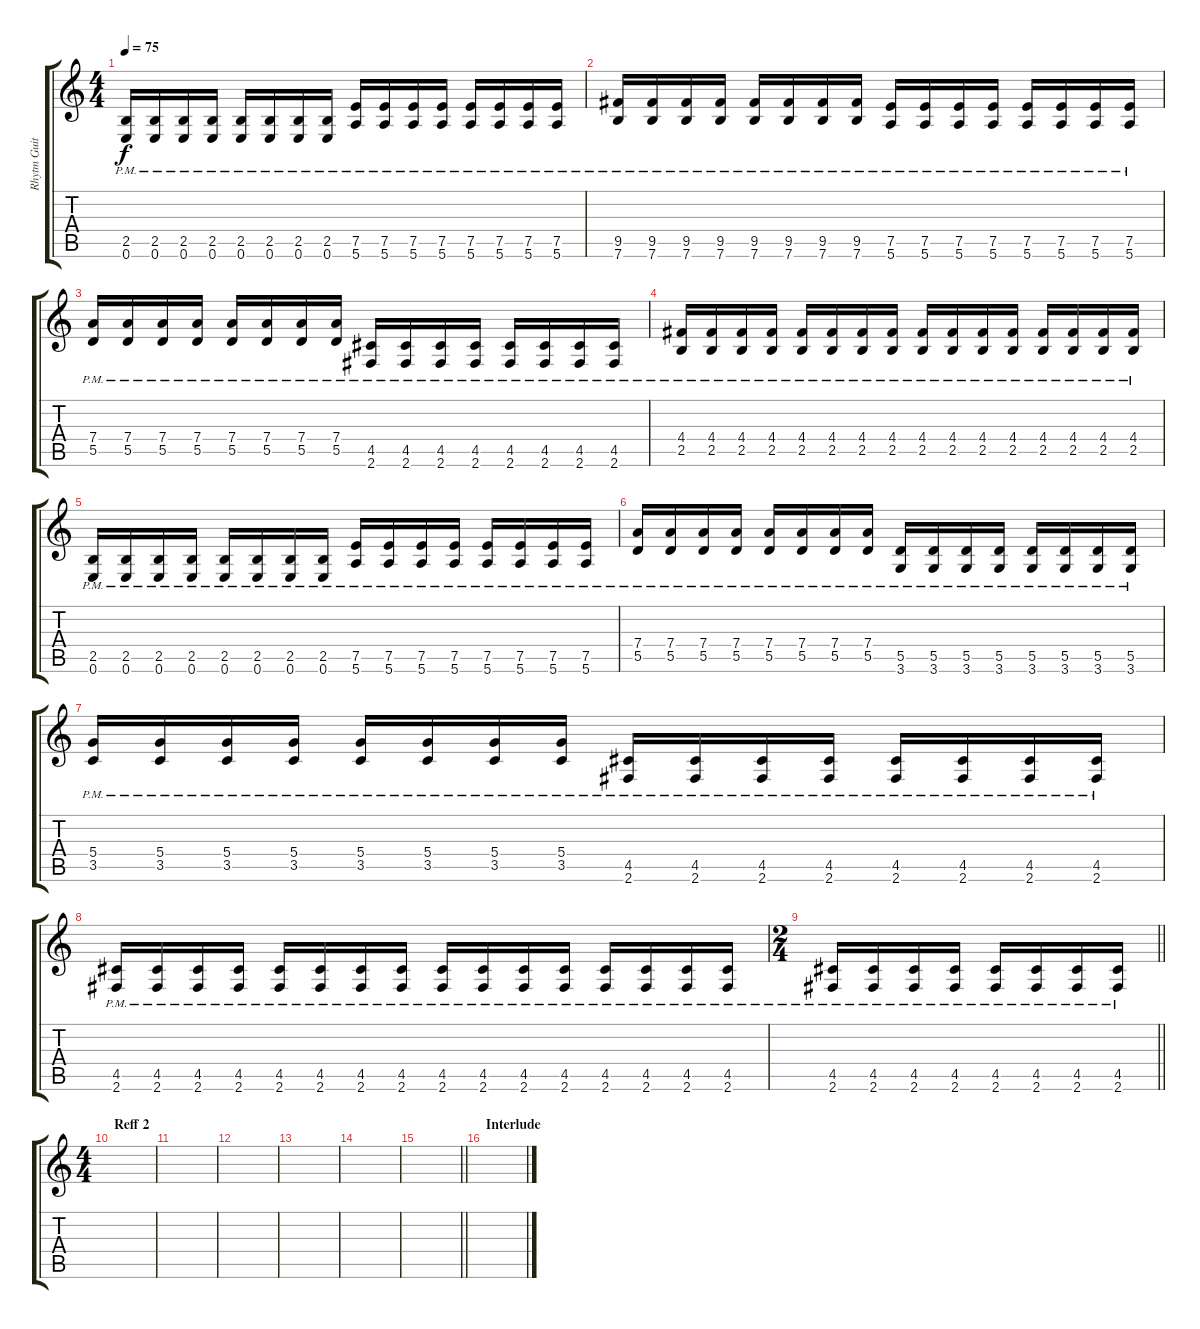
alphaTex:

\track ("Rhytm Guitar 2 " "Rhytm Guit") {instrument electricguitarmuted}
\staff {score tabs}
\tuning (E4 B3 G3 D3 A2 E2) {hide}
\ts (4 4)
\tempo 75
\clef g2
\ks c
(2.5{pm} 0.6{pm}).16{dy f} (2.5{pm} 0.6{pm}).16 (2.5{pm} 0.6{pm}).16 (2.5{pm} 0.6{pm}).16 (2.5{pm} 0.6{pm}).16 (2.5{pm} 0.6{pm}).16 (2.5{pm} 0.6{pm}).16 (2.5{pm} 0.6{pm}).16 (7.5{pm} 5.6{pm}).16 (7.5{pm} 5.6{pm}).16 (7.5{pm} 5.6{pm}).16 (7.5{pm} 5.6{pm}).16 (7.5{pm} 5.6{pm}).16 (7.5{pm} 5.6{pm}).16 (7.5{pm} 5.6{pm}).16 (7.5{pm} 5.6{pm}).16 |
(9.5{pm} 7.6{pm}).16 (9.5{pm} 7.6{pm}).16 (9.5{pm} 7.6{pm}).16 (9.5{pm} 7.6{pm}).16 (9.5{pm} 7.6{pm}).16 (9.5{pm} 7.6{pm}).16 (9.5{pm} 7.6{pm}).16 (9.5{pm} 7.6{pm}).16 (7.5{pm} 5.6{pm}).16 (7.5{pm} 5.6{pm}).16 (7.5{pm} 5.6{pm}).16 (7.5{pm} 5.6{pm}).16 (7.5{pm} 5.6{pm}).16 (7.5{pm} 5.6{pm}).16 (7.5{pm} 5.6{pm}).16 (7.5{pm} 5.6{pm}).16 |
(7.4{pm} 5.5{pm}).16 (7.4{pm} 5.5{pm}).16 (7.4{pm} 5.5{pm}).16 (7.4{pm} 5.5{pm}).16 (7.4{pm} 5.5{pm}).16 (7.4{pm} 5.5{pm}).16 (7.4{pm} 5.5{pm}).16 (7.4{pm} 5.5{pm}).16 (4.5{pm} 2.6{pm}).16 (4.5{pm} 2.6{pm}).16 (4.5{pm} 2.6{pm}).16 (4.5{pm} 2.6{pm}).16 (4.5{pm} 2.6{pm}).16 (4.5{pm} 2.6{pm}).16 (4.5{pm} 2.6{pm}).16 (4.5{pm} 2.6{pm}).16 |
(4.4{pm} 2.5{pm}).16 (4.4{pm} 2.5{pm}).16 (4.4{pm} 2.5{pm}).16 (4.4{pm} 2.5{pm}).16 (4.4{pm} 2.5{pm}).16 (4.4{pm} 2.5{pm}).16 (4.4{pm} 2.5{pm}).16 (4.4{pm} 2.5{pm}).16 (4.4{pm} 2.5{pm}).16 (4.4{pm} 2.5{pm}).16 (4.4{pm} 2.5{pm}).16 (4.4{pm} 2.5{pm}).16 (4.4{pm} 2.5{pm}).16 (4.4{pm} 2.5{pm}).16 (4.4{pm} 2.5{pm}).16 (4.4{pm} 2.5{pm}).16 |
(2.5{pm} 0.6{pm}).16 (2.5{pm} 0.6{pm}).16 (2.5{pm} 0.6{pm}).16 (2.5{pm} 0.6{pm}).16 (2.5{pm} 0.6{pm}).16 (2.5{pm} 0.6{pm}).16 (2.5{pm} 0.6{pm}).16 (2.5{pm} 0.6{pm}).16 (7.5{pm} 5.6{pm}).16 (7.5{pm} 5.6{pm}).16 (7.5{pm} 5.6{pm}).16 (7.5{pm} 5.6{pm}).16 (7.5{pm} 5.6{pm}).16 (7.5{pm} 5.6{pm}).16 (7.5{pm} 5.6{pm}).16 (7.5{pm} 5.6{pm}).16 |
(7.4{pm} 5.5{pm}).16 (7.4{pm} 5.5{pm}).16 (7.4{pm} 5.5{pm}).16 (7.4{pm} 5.5{pm}).16 (7.4{pm} 5.5{pm}).16 (7.4{pm} 5.5{pm}).16 (7.4{pm} 5.5{pm}).16 (7.4{pm} 5.5{pm}).16 (5.5{pm} 3.6{pm}).16 (5.5{pm} 3.6{pm}).16 (5.5{pm} 3.6{pm}).16 (5.5{pm} 3.6{pm}).16 (5.5{pm} 3.6{pm}).16 (5.5{pm} 3.6{pm}).16 (5.5{pm} 3.6{pm}).16 (5.5{pm} 3.6{pm}).16 |
(5.4{pm} 3.5{pm}).16 (5.4{pm} 3.5{pm}).16 (5.4{pm} 3.5{pm}).16 (5.4{pm} 3.5{pm}).16 (5.4{pm} 3.5{pm}).16 (5.4{pm} 3.5{pm}).16 (5.4{pm} 3.5{pm}).16 (5.4{pm} 3.5{pm}).16 (4.5{pm} 2.6{pm}).16 (4.5{pm} 2.6{pm}).16 (4.5{pm} 2.6{pm}).16 (4.5{pm} 2.6{pm}).16 (4.5{pm} 2.6{pm}).16 (4.5{pm} 2.6{pm}).16 (4.5{pm} 2.6{pm}).16 (4.5{pm} 2.6{pm}).16 |
(4.5{pm} 2.6{pm}).16 (4.5{pm} 2.6{pm}).16 (4.5{pm} 2.6{pm}).16 (4.5{pm} 2.6{pm}).16 (4.5{pm} 2.6{pm}).16 (4.5{pm} 2.6{pm}).16 (4.5{pm} 2.6{pm}).16 (4.5{pm} 2.6{pm}).16 (4.5{pm} 2.6{pm}).16 (4.5{pm} 2.6{pm}).16 (4.5{pm} 2.6{pm}).16 (4.5{pm} 2.6{pm}).16 (4.5{pm} 2.6{pm}).16 (4.5{pm} 2.6{pm}).16 (4.5{pm} 2.6{pm}).16 (4.5{pm} 2.6{pm}).16 |
\ts (2 4)
\barLineRight lightlight
(4.5{pm} 2.6{pm}).16 (4.5{pm} 2.6{pm}).16 (4.5{pm} 2.6{pm}).16 (4.5{pm} 2.6{pm}).16 (4.5{pm} 2.6{pm}).16 (4.5{pm} 2.6{pm}).16 (4.5{pm} 2.6{pm}).16 (4.5{pm} 2.6{pm}).16 |
\ts (4 4)
\section ("" "Reff 2")
|
|
|
|
|
\barLineRight lightlight
|
\section ("" "Interlude")
